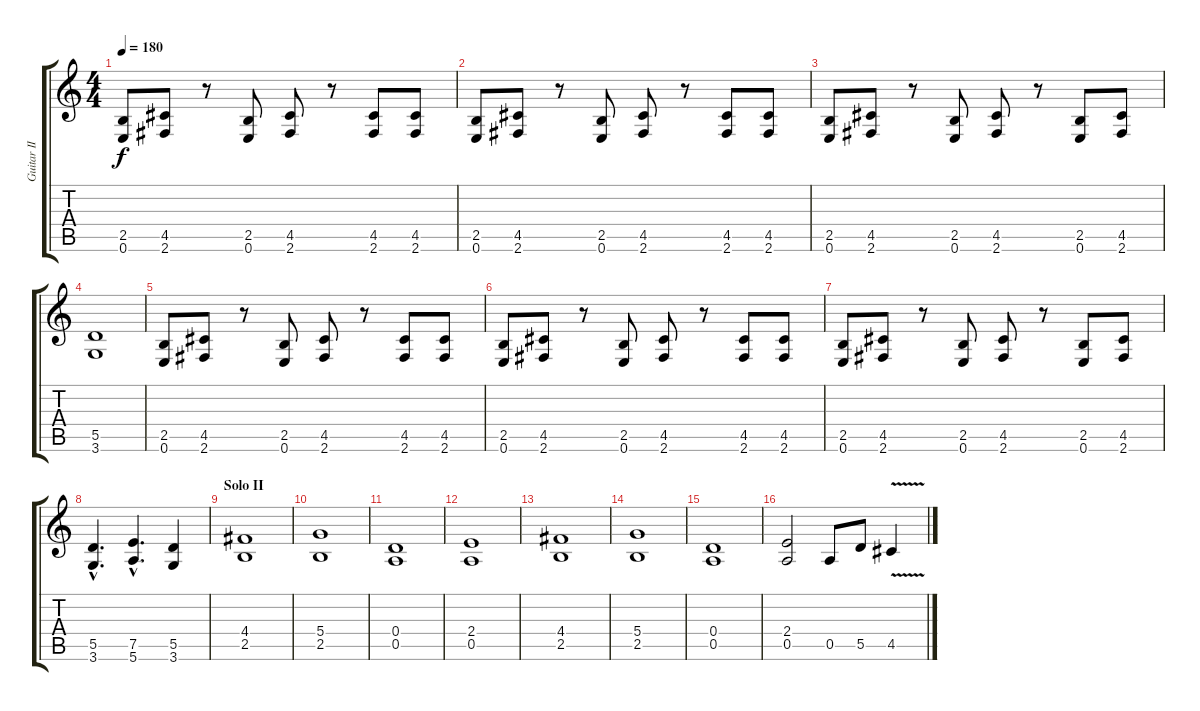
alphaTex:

\track ("Guitar II" "Guitar II") {instrument overdrivenguitar}
\staff {score tabs}
\tuning (E4 B3 G3 D3 A2 E2) {hide}
\ts (4 4)
\tempo 180
\clef g2
\ks c
(2.5 0.6).8{dy f} (4.5 2.6).8 r.8 (2.5 0.6).8 (4.5 2.6).8 r.8 (4.5 2.6).8 (4.5 2.6).8 |
(2.5 0.6).8 (4.5 2.6).8 r.8 (2.5 0.6).8 (4.5 2.6).8 r.8 (4.5 2.6).8 (4.5 2.6).8 |
(2.5 0.6).8 (4.5 2.6).8 r.8 (2.5 0.6).8 (4.5 2.6).8 r.8 (2.5 0.6).8 (4.5 2.6).8 |
(5.5 3.6).1 |
(2.5 0.6).8 (4.5 2.6).8 r.8 (2.5 0.6).8 (4.5 2.6).8 r.8 (4.5 2.6).8 (4.5 2.6).8 |
(2.5 0.6).8 (4.5 2.6).8 r.8 (2.5 0.6).8 (4.5 2.6).8 r.8 (4.5 2.6).8 (4.5 2.6).8 |
(2.5 0.6).8 (4.5 2.6).8 r.8 (2.5 0.6).8 (4.5 2.6).8 r.8 (2.5 0.6).8 (4.5 2.6).8 |
(5.5{hac} 3.6{hac}).4{d} (7.5{hac} 5.6{hac}).4{d} (5.5 3.6).4 |
\section ("" "Solo II")
(4.4 2.5).1 |
(5.4 2.5).1 |
(0.4 0.5).1 |
(2.4 0.5).1 |
(4.4 2.5).1 |
(5.4 2.5).1 |
(0.4 0.5).1 |
(2.4 0.5).2 0.5.8 5.5.8 4.5{v}.4
